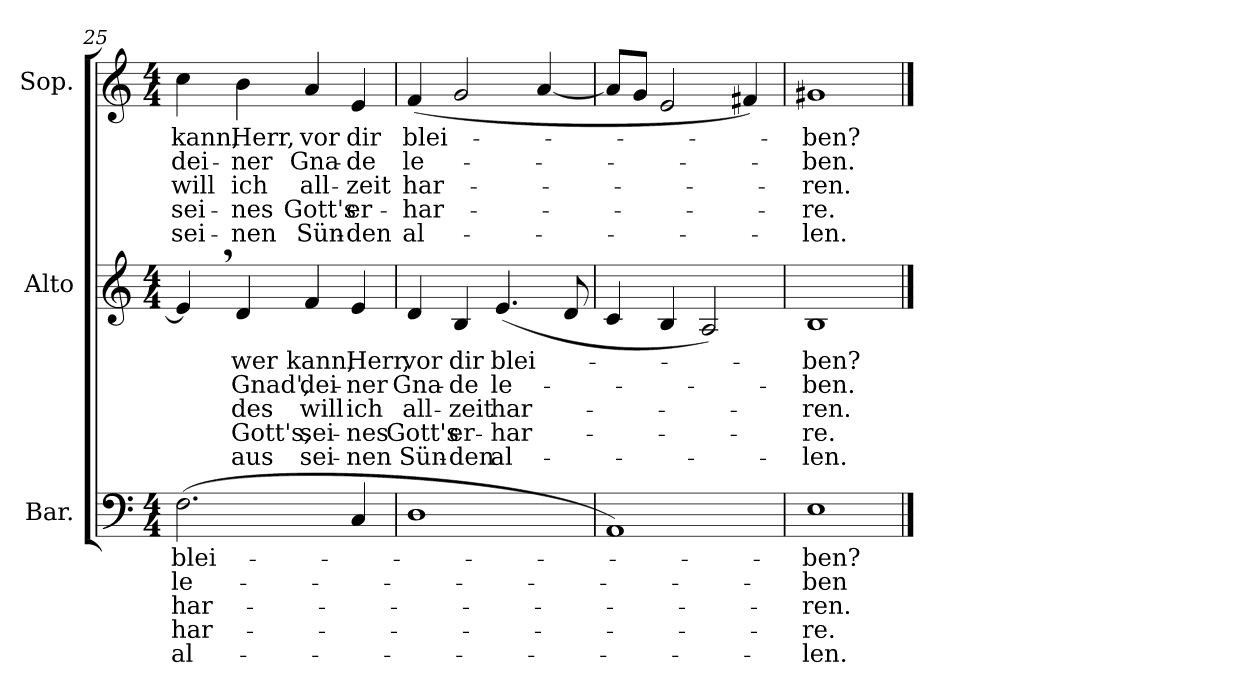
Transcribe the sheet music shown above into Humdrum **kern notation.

**kern	**text	**text	**text	**text	**text	**kern	**text	**text	**text	**text	**text	**kern	**text	**text	**text	**text	**text
*part3	*part3	*part3	*part3	*part3	*part3	*part2	*part2	*part2	*part2	*part2	*part2	*part1	*part1	*part1	*part1	*part1	*part1
*staff3	*staff3	*staff3	*staff3	*staff3	*staff3	*staff2	*staff2	*staff2	*staff2	*staff2	*staff2	*staff1	*staff1	*staff1	*staff1	*staff1	*staff1
*I"Bar.	*	*	*	*	*	*I"Alto	*	*	*	*	*	*I"Sop.	*	*	*	*	*
*clefF4	*	*	*	*	*	*clefG2	*	*	*	*	*	*clefG2	*	*	*	*	*
*k[]	*	*	*	*	*	*k[]	*	*	*	*	*	*k[]	*	*	*	*	*
*C:	*	*	*	*	*	*C:	*	*	*	*	*	*C:	*	*	*	*	*
*M4/4	*	*	*	*	*	*M4/4	*	*	*	*	*	*M4/4	*	*	*	*	*
=25	=25	=25	=25	=25	=25	=25	=25	=25	=25	=25	=25	=25	=25	=25	=25	=25	=25
!	!LO:LY:b	!LO:LY:b	!LO:LY:b	!LO:LY:b	!LO:LY:b	!	!	!	!	!	!	!	!	!	!	!	!
!	!	!	!	!	!	!	!	!	!	!	!	!	!LO:LY:b	!LO:LY:b	!LO:LY:b	!LO:LY:b	!LO:LY:b
(>2.F\	blei-	le-	har-	-har-	al-	4e,>/]	.	.	.	.	.	4cc\	kann,	dei-	will	sei-	sei-
!	!	!	!	!	!	!	!LO:LY:b	!LO:LY:b	!LO:LY:b	!LO:LY:b	!LO:LY:b	!	!	!	!	!	!
!	!	!	!	!	!	!	!	!	!	!	!	!	!LO:LY:b	!LO:LY:b	!LO:LY:b	!LO:LY:b	!LO:LY:b
.	.	.	.	.	.	4d/	wer	Gnad',	des	Gott's,	aus	4b\	Herr,	-ner	ich	-nes	-nen
!	!	!	!	!	!	!	!LO:LY:b	!LO:LY:b	!LO:LY:b	!LO:LY:b	!LO:LY:b	!	!	!	!	!	!
!	!	!	!	!	!	!	!	!	!	!	!	!	!LO:LY:b	!LO:LY:b	!LO:LY:b	!LO:LY:b	!LO:LY:b
.	.	.	.	.	.	4f/	kann,	dei-	will	sei-	sei-	4a/	vor	Gna-	all-	Gott's	Sün-
!	!	!	!	!	!	!	!LO:LY:b	!LO:LY:b	!LO:LY:b	!LO:LY:b	!LO:LY:b	!	!	!	!	!	!
!	!	!	!	!	!	!	!	!	!	!	!	!	!LO:LY:b	!LO:LY:b	!LO:LY:b	!LO:LY:b	!LO:LY:b
4C/	.	.	.	.	.	4e/	Herr,	-ner	ich	-nes	-nen	4e/	dir	-de	-zeit	er-	-den
=26	=26	=26	=26	=26	=26	=26	=26	=26	=26	=26	=26	=26	=26	=26	=26	=26	=26
!	!	!	!	!	!	!	!LO:LY:b	!LO:LY:b	!LO:LY:b	!LO:LY:b	!LO:LY:b	!	!	!	!	!	!
!	!	!	!	!	!	!	!	!	!	!	!	!	!LO:LY:b	!LO:LY:b	!LO:LY:b	!LO:LY:b	!LO:LY:b
1D	.	.	.	.	.	4d/	vor	Gna-	all-	Gott's	Sün-	(<4f/	blei-	le-	har-	-har-	al-
!	!	!	!	!	!	!	!LO:LY:b	!LO:LY:b	!LO:LY:b	!LO:LY:b	!LO:LY:b	!	!	!	!	!	!
.	.	.	.	.	.	4B/	dir	-de	-zeit	er-	-den	2g/	.	.	.	.	.
!	!	!	!	!	!	!	!LO:LY:b	!LO:LY:b	!LO:LY:b	!LO:LY:b	!LO:LY:b	!	!	!	!	!	!
.	.	.	.	.	.	(<4.e/	blei-	le-	har-	-har-	al-	.	.	.	.	.	.
.	.	.	.	.	.	.	.	.	.	.	.	[4a/	.	.	.	.	.
.	.	.	.	.	.	8d/	.	.	.	.	.	.	.	.	.	.	.
=27	=27	=27	=27	=27	=27	=27	=27	=27	=27	=27	=27	=27	=27	=27	=27	=27	=27
1AA)	.	.	.	.	.	4c/	.	.	.	.	.	8a/L]	.	.	.	.	.
.	.	.	.	.	.	.	.	.	.	.	.	8g/J	.	.	.	.	.
.	.	.	.	.	.	4B/	.	.	.	.	.	2e/	.	.	.	.	.
.	.	.	.	.	.	2A/)	.	.	.	.	.	.	.	.	.	.	.
.	.	.	.	.	.	.	.	.	.	.	.	4f#X/)	.	.	.	.	.
=28	=28	=28	=28	=28	=28	=28	=28	=28	=28	=28	=28	=28	=28	=28	=28	=28	=28
!	!LO:LY:b	!LO:LY:b	!LO:LY:b	!LO:LY:b	!LO:LY:b	!	!	!	!	!	!	!	!	!	!	!	!
!	!	!	!	!	!	!	!LO:LY:b	!LO:LY:b	!LO:LY:b	!LO:LY:b	!LO:LY:b	!	!	!	!	!	!
!	!	!	!	!	!	!	!	!	!	!	!	!	!LO:LY:b	!LO:LY:b	!LO:LY:b	!LO:LY:b	!LO:LY:b
1E	-ben?	-ben	-ren.	-re.	-len.	1B	-ben?	-ben.	-ren.	-re.	-len.	1g#X	-ben?	-ben.	-ren.	-re.	-len.
==	==	==	==	==	==	==	==	==	==	==	==	==	==	==	==	==	==
*-	*-	*-	*-	*-	*-	*-	*-	*-	*-	*-	*-	*-	*-	*-	*-	*-	*-
